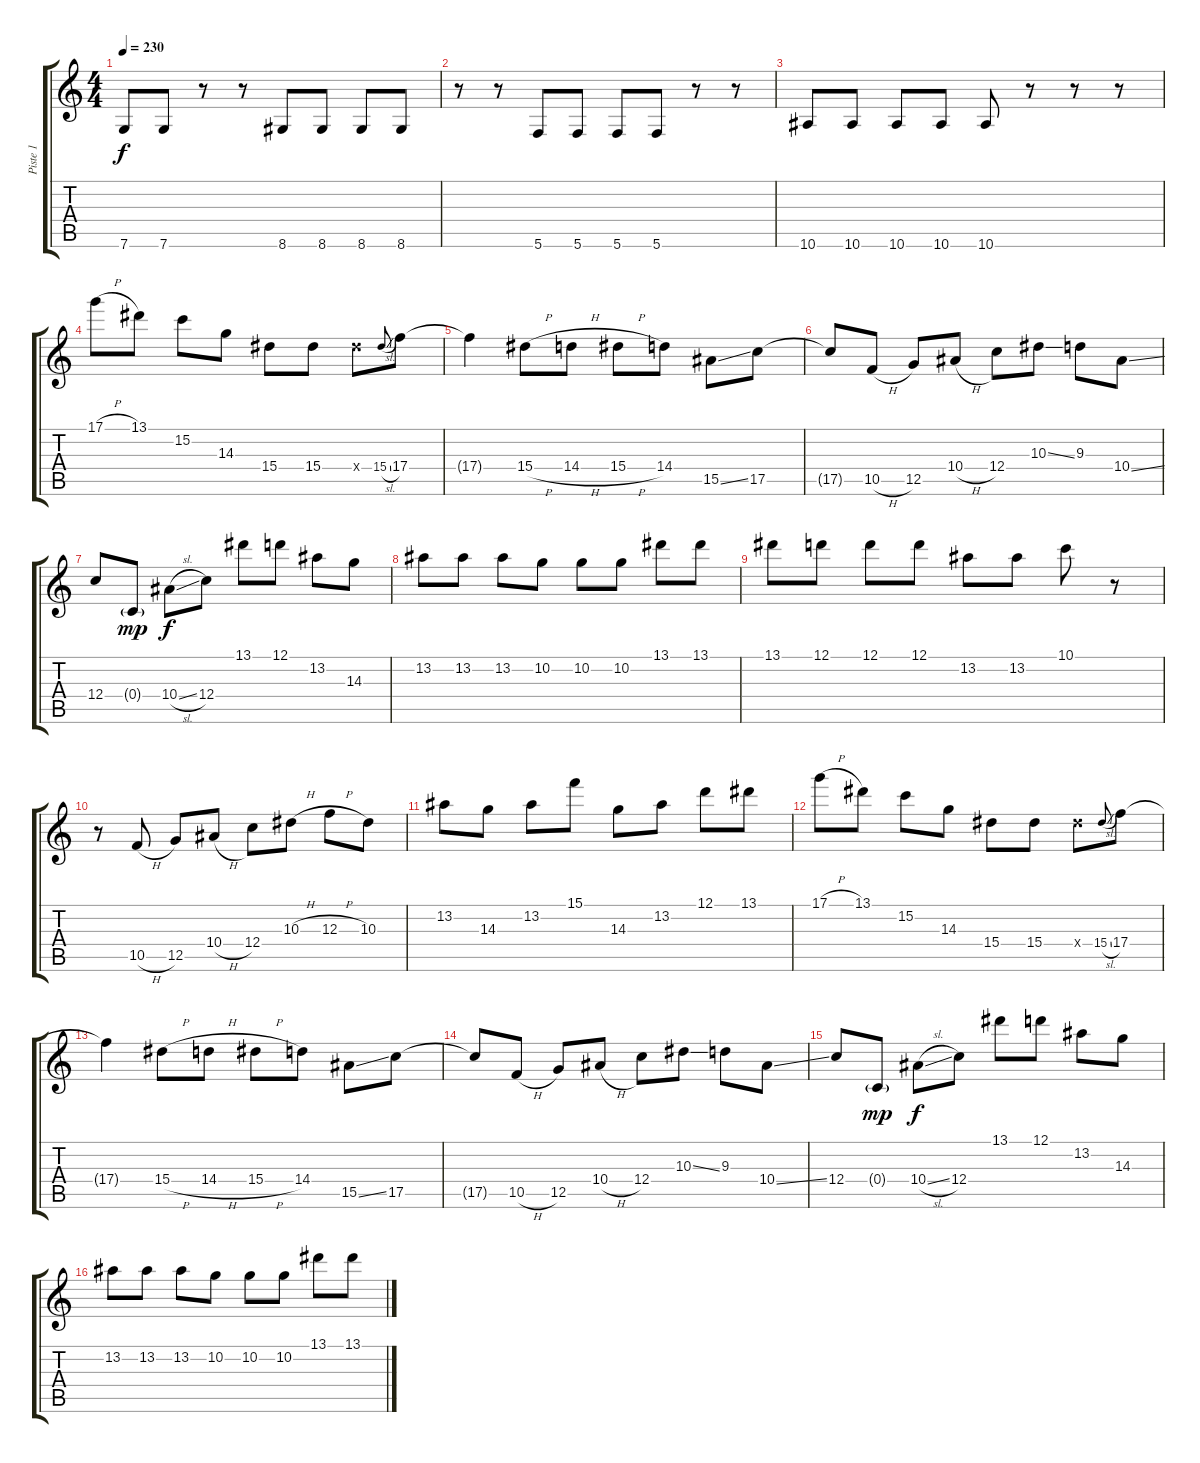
\track ("Piste 1" "Piste 1") {instrument distortionguitar}
\staff {score tabs}
\tuning (D4 A3 F3 C3 G2 C2) {hide}
\ts (4 4)
\tempo 230
\clef g2
\ks c
7.6.8{dy f} 7.6.8 r.8 r.8 8.6.8 8.6.8 8.6.8 8.6.8 |
r.8 r.8 5.6.8 5.6.8 5.6.8 5.6.8 r.8 r.8 |
10.6.8 10.6.8 10.6.8 10.6.8 10.6.8 r.8 r.8 r.8 |
17.1{h}.8 13.1.8 15.2.8 14.3.8 15.4.8 15.4.8 15.4{x}.8 15.4{sl}.8{gr onbeat} 17.4.8 |
17.4{t}.4 15.4{h}.8 14.4{h}.8 15.4{h}.8 14.4.8 15.5{ss}.8 17.5.8 |
17.5{t}.8 10.5{h}.8 12.5.8 10.4{h}.8 12.4.8 10.3{ss}.8 9.3.8 10.4{ss}.8 |
12.4.8 0.4{g}.8{dy mp} 10.4{sl}.8{dy f} 12.4.8 13.1.8 12.1.8 13.2.8 14.3.8 |
13.2.8 13.2.8 13.2.8 10.2.8 10.2.8 10.2.8 13.1.8 13.1.8 |
13.1.8 12.1.8 12.1.8 12.1.8 13.2.8 13.2.8 10.1.8 r.8 |
r.8 10.5{h}.8 12.5.8 10.4{h}.8 12.4.8 10.3{h}.8 12.3{h}.8 10.3.8 |
13.2.8 14.3.8 13.2.8 15.1.8 14.3.8 13.2.8 12.1.8 13.1.8 |
17.1{h}.8 13.1.8 15.2.8 14.3.8 15.4.8 15.4.8 15.4{x}.8 15.4{sl}.8{gr onbeat} 17.4.8 |
17.4{t}.4 15.4{h}.8 14.4{h}.8 15.4{h}.8 14.4.8 15.5{ss}.8 17.5.8 |
17.5{t}.8 10.5{h}.8 12.5.8 10.4{h}.8 12.4.8 10.3{ss}.8 9.3.8 10.4{ss}.8 |
12.4.8 0.4{g}.8{dy mp} 10.4{sl}.8{dy f} 12.4.8 13.1.8 12.1.8 13.2.8 14.3.8 |
13.2.8 13.2.8 13.2.8 10.2.8 10.2.8 10.2.8 13.1.8 13.1.8
